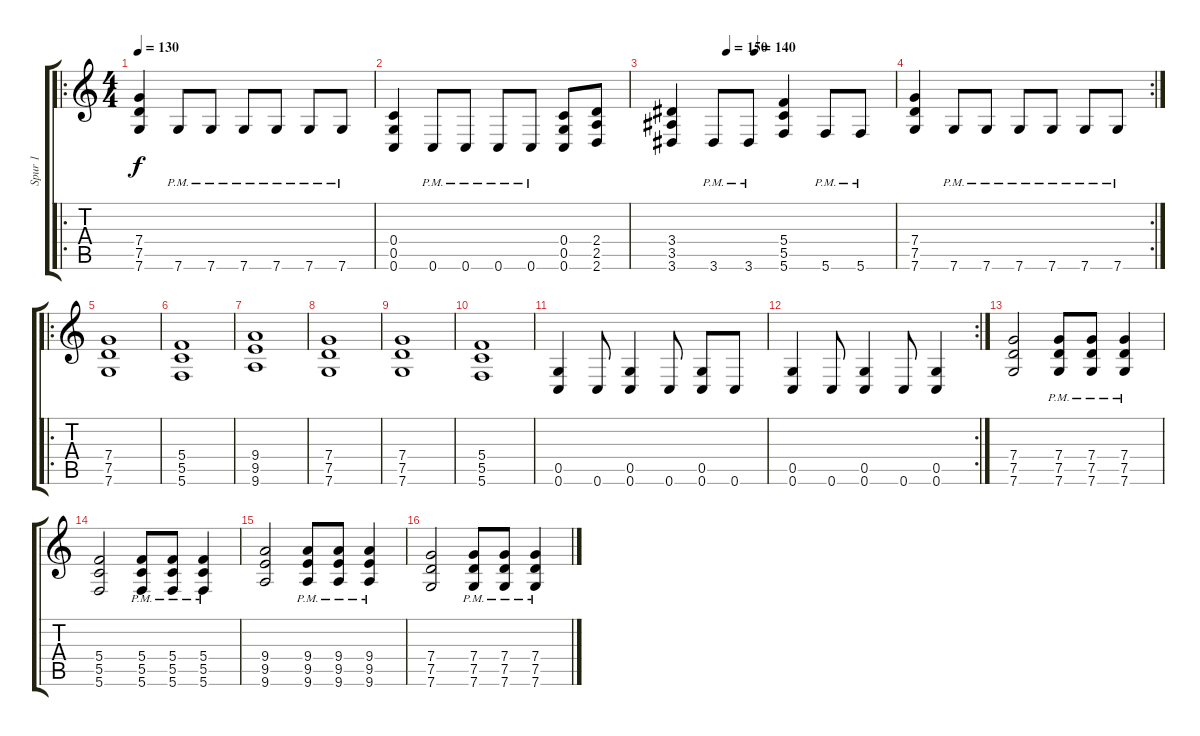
\track ("Spur 1" "Spur 1") {instrument distortionguitar}
\staff {score tabs}
\tuning (D4 A3 F3 C3 G2 C2) {hide}
\ro
\ts (4 4)
\tempo 130
\clef g2
\ks c
(7.4 7.5 7.6).4{dy f} 7.6{pm}.8 7.6{pm}.8 7.6{pm}.8 7.6{pm}.8 7.6{pm}.8 7.6{pm}.8 |
(0.4 0.5 0.6).4 0.6{pm}.8 0.6{pm}.8 0.6{pm}.8 0.6{pm}.8 (0.4 0.5 0.6).8 (2.4 2.5 2.6).8 |
\tempo (150 0.25)
\tempo (140 0.375)
(3.4 3.5 3.6).4 3.6{pm}.8 3.6{pm}.8 (5.4 5.5 5.6).4 5.6{pm}.8 5.6{pm}.8 |
\rc 2
(7.4 7.5 7.6).4 7.6{pm}.8 7.6{pm}.8 7.6{pm}.8 7.6{pm}.8 7.6{pm}.8 7.6{pm}.8 |
\ro
(7.4 7.5 7.6).1 |
(5.4 5.5 5.6).1 |
(9.4 9.5 9.6).1 |
(7.4 7.5 7.6).1 |
(7.4 7.5 7.6).1 |
(5.4 5.5 5.6).1 |
(0.5 0.6).4 0.6.8 (0.5 0.6).4 0.6.8 (0.5 0.6).8 0.6.8 |
\rc 2
(0.5 0.6).4 0.6.8 (0.5 0.6).4 0.6.8 (0.5 0.6).4 |
(7.4 7.5 7.6).2 (7.4{pm} 7.5{pm} 7.6{pm}).8 (7.4{pm} 7.5{pm} 7.6{pm}).8 (7.4{pm} 7.5{pm} 7.6{pm}).4 |
(5.4 5.5 5.6).2 (5.4{pm} 5.5{pm} 5.6{pm}).8 (5.4{pm} 5.5{pm} 5.6{pm}).8 (5.4{pm} 5.5{pm} 5.6{pm}).4 |
(9.4 9.5 9.6).2 (9.4{pm} 9.5{pm} 9.6{pm}).8 (9.4{pm} 9.5{pm} 9.6{pm}).8 (9.4{pm} 9.5{pm} 9.6{pm}).4 |
(7.4 7.5 7.6).2 (7.4{pm} 7.5{pm} 7.6{pm}).8 (7.4{pm} 7.5{pm} 7.6{pm}).8 (7.4{pm} 7.5{pm} 7.6{pm}).4
